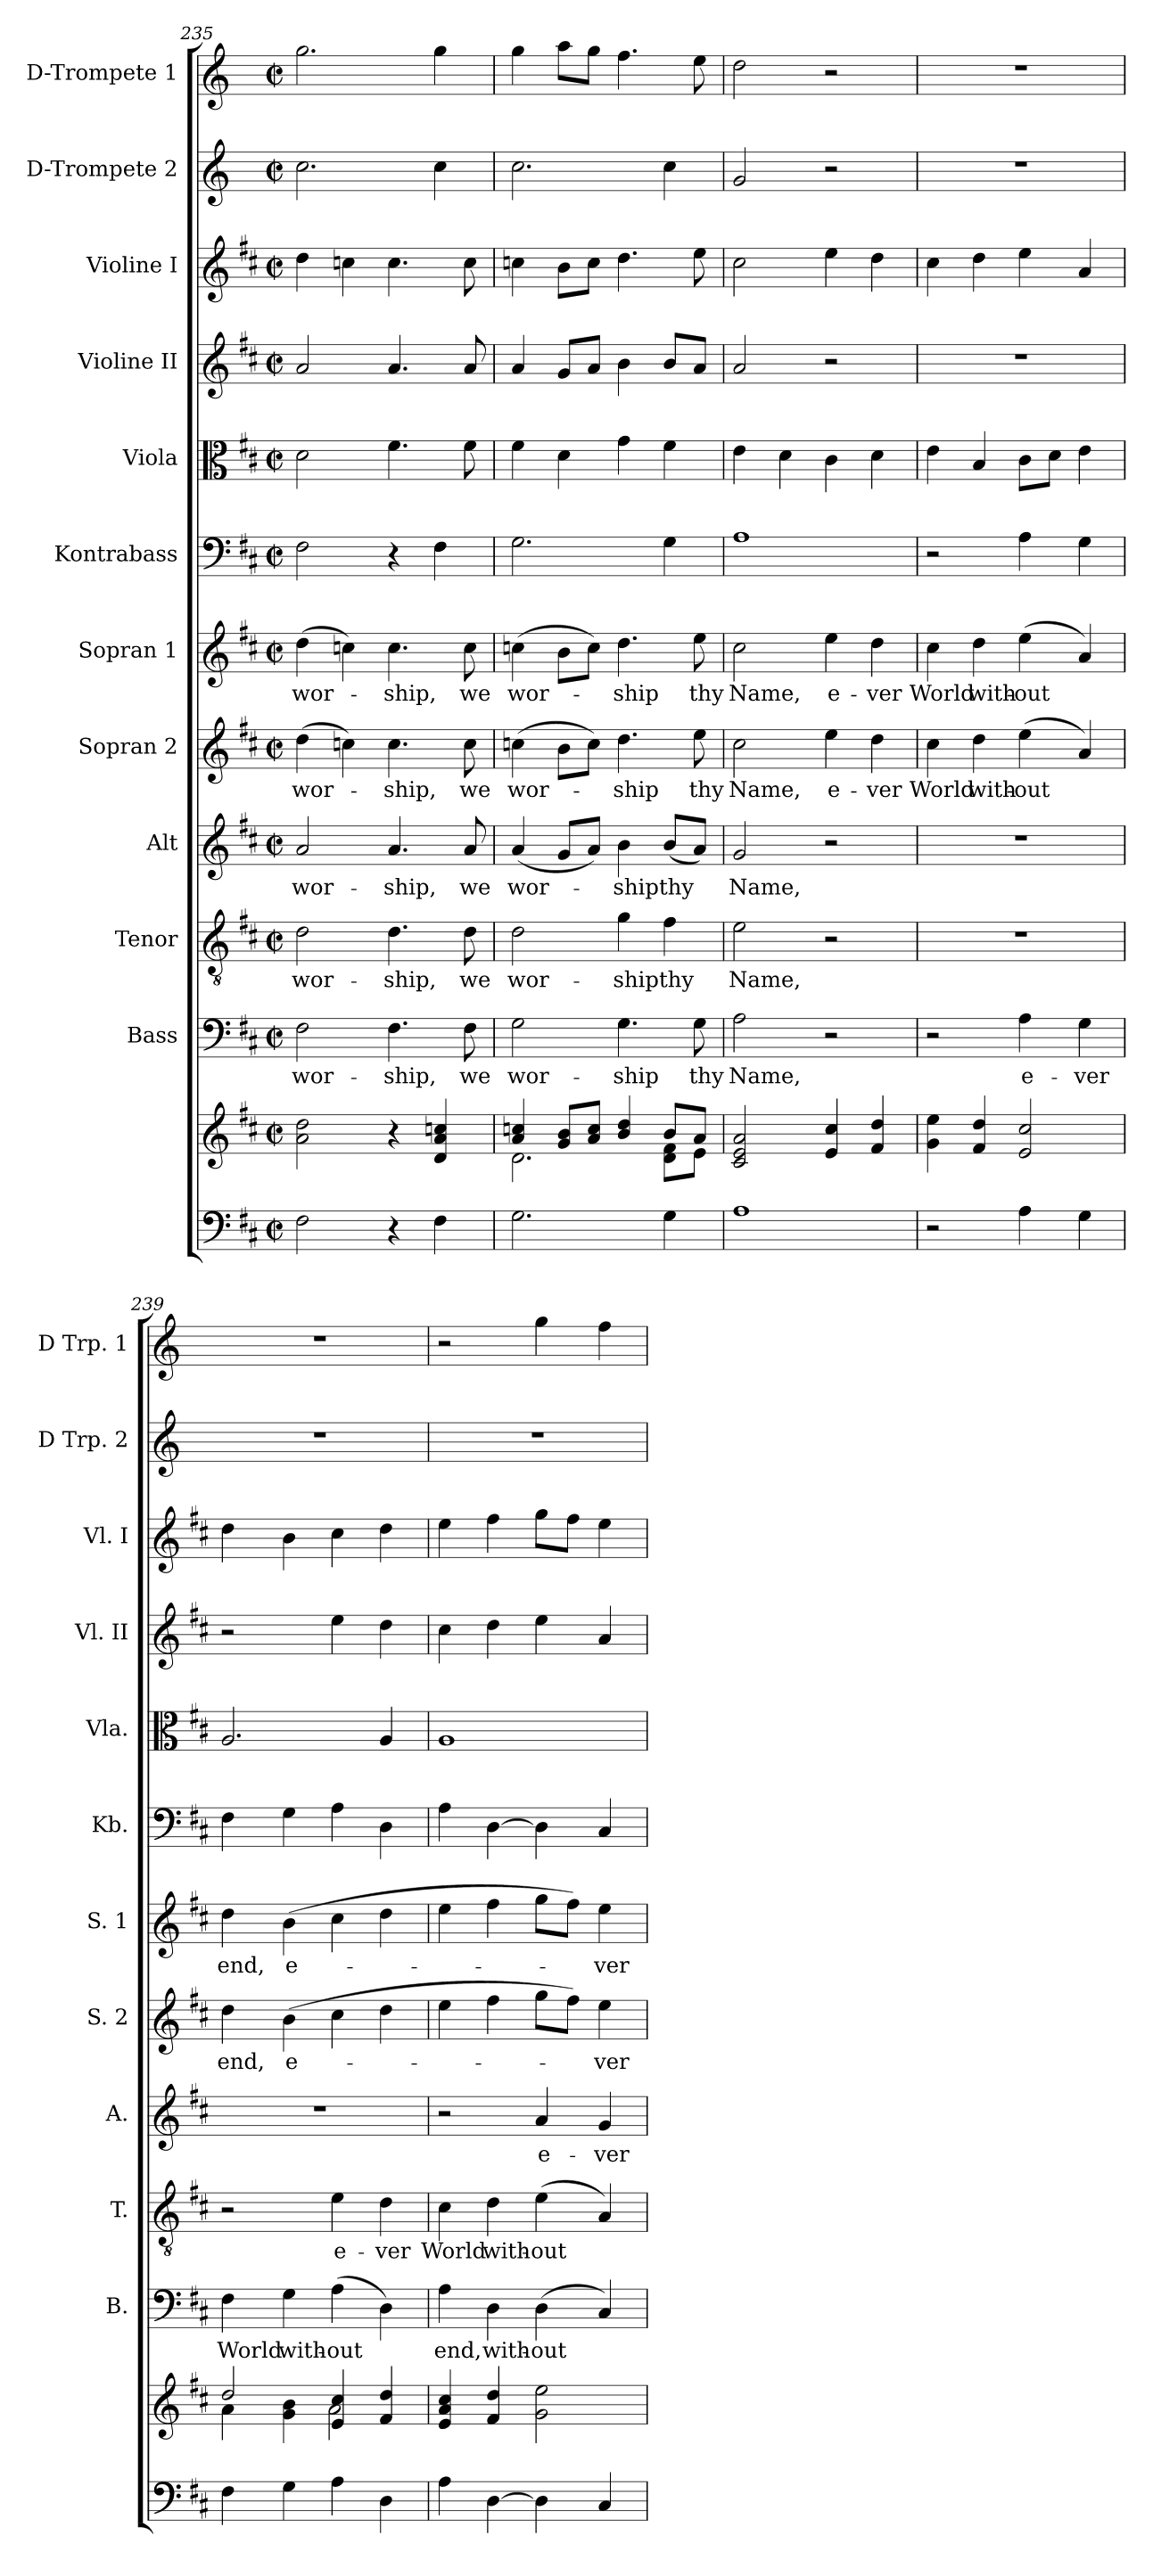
**kern	**kern	**kern	**text	**kern	**text	**kern	**text	**kern	**text	**kern	**text	**kern	**kern	**kern	**kern	**kern	**kern
*part12	*part12	*part11	*part11	*part10	*part10	*part9	*part9	*part8	*part8	*part7	*part7	*part6	*part5	*part4	*part3	*part2	*part1
*staff13	*staff12	*staff11	*staff11	*staff10	*staff10	*staff9	*staff9	*staff8	*staff8	*staff7	*staff7	*staff6	*staff5	*staff4	*staff3	*staff2	*staff1
*	*	*I"Bass	*	*I"Tenor	*	*I"Alt	*	*I"Sopran 2	*	*I"Sopran 1	*	*I"Kontrabass	*I"Viola	*I"Violine II	*I"Violine I	*I"D-Trompete 2	*I"D-Trompete 1
*	*	*I'B.	*	*I'T.	*	*I'A.	*	*I'S. 2	*	*I'S. 1	*	*I'Kb.	*I'Vla.	*I'Vl. II	*I'Vl. I	*I'D Trp. 2	*I'D Trp. 1
*clefF4	*clefG2	*clefF4	*	*clefGv2	*	*clefG2	*	*clefG2	*	*clefG2	*	*clefF4	*clefC3	*clefG2	*clefG2	*clefG2	*clefG2
*	*	*	*	*	*	*	*	*	*	*	*	*ITrd7c12	*	*	*	*ITrd-1c-2	*ITrd-1c-2
*k[f#c#]	*k[f#c#]	*k[f#c#]	*	*k[f#c#]	*	*k[f#c#]	*	*k[f#c#]	*	*k[f#c#]	*	*k[f#c#]	*k[f#c#]	*k[f#c#]	*k[f#c#]	*k[f#c#]	*k[f#c#]
*D:	*D:	*D:	*	*D:	*	*D:	*	*D:	*	*D:	*	*D:	*D:	*D:	*D:	*D:	*D:
*M2/2	*M2/2	*M2/2	*	*M2/2	*	*M2/2	*	*M2/2	*	*M2/2	*	*M2/2	*M2/2	*M2/2	*M2/2	*M2/2	*M2/2
*met(c|)	*met(c|)	*met(c|)	*	*met(c|)	*	*met(c|)	*	*met(c|)	*	*met(c|)	*	*met(c|)	*met(c|)	*met(c|)	*met(c|)	*met(c|)	*met(c|)
=235	=235	=235	=235	=235	=235	=235	=235	=235	=235	=235	=235	=235	=235	=235	=235	=235	=235
!	!	!	!LO:LY:b	!	!LO:LY:b	!	!LO:LY:b	!	!LO:LY:b	!	!LO:LY:b	!	!	!	!	!	!
2F#\	2a\ 2dd\	2F#\	wor-	2d\	wor-	2a/	wor-	(>4dd\	wor-	(>4dd\	wor-	2FF#\	2d\	2a/	4dd\	2.dd\	2.aa\
.	.	.	.	.	.	.	.	4ccn\)	.	4ccn\)	.	.	.	.	4ccn\	.	.
!	!	!	!LO:LY:b	!	!LO:LY:b	!	!LO:LY:b	!	!LO:LY:b	!	!LO:LY:b	!	!	!	!	!	!
4r	4r	4.F#\	-ship,	4.d\	-ship,	4.a/	-ship,	4.cc\	-ship,	4.cc\	-ship,	4r	4.f#\	4.a/	4.cc\	.	.
4F#\	4d/ 4a/ 4ccn/	.	.	.	.	.	.	.	.	.	.	4FF#\	.	.	.	4dd\	4aa\
!	!	!	!LO:LY:b	!	!LO:LY:b	!	!LO:LY:b	!	!LO:LY:b	!	!LO:LY:b	!	!	!	!	!	!
.	.	8F#\	we	8d\	we	8a/	we	8cc\	we	8cc\	we	.	8f#\	8a/	8cc\	.	.
=236	=236	=236	=236	=236	=236	=236	=236	=236	=236	=236	=236	=236	=236	=236	=236	=236	=236
*	*^	*	*	*	*	*	*	*	*	*	*	*	*	*	*	*	*
!	!	!	!	!LO:LY:b	!	!LO:LY:b	!	!LO:LY:b	!	!LO:LY:b	!	!LO:LY:b	!	!	!	!	!	!
2.G\	4a/ 4ccn/	2.d\	2G\	wor-	2d\	wor-	(<4a/	wor-	(>4ccn\	wor-	(>4ccn\	wor-	2.GG\	4f#\	4a/	4ccn\	2.dd\	4aa\
.	8g/ 8b/L	.	.	.	.	.	8g/L	.	8b\L	.	8b\L	.	.	4d\	8g/L	8b\L	.	8bb\L
.	8a/ 8cc/J	.	.	.	.	.	8a/J)	.	8cc\J)	.	8cc\J)	.	.	.	8a/J	8cc\J	.	8aa\J
!	!	!	!	!LO:LY:b	!	!LO:LY:b	!	!LO:LY:b	!	!LO:LY:b	!	!LO:LY:b	!	!	!	!	!	!
.	4b/ 4dd/	.	4.G\	-ship	4g\	-ship	4b\	-ship	4.dd\	-ship	4.dd\	-ship	.	4g\	4b\	4.dd\	.	4.gg\
!	!	!	!	!	!	!LO:LY:b	!	!LO:LY:b	!	!	!	!	!	!	!	!	!	!
4G\	8b/L	8d\ 8f#\L	.	.	4f#\	thy	(<8b/L	thy	.	.	.	.	4GG\	4f#\	8b/L	.	4dd\	.
!	!	!	!	!LO:LY:b	!	!	!	!	!	!LO:LY:b	!	!LO:LY:b	!	!	!	!	!	!
.	8a/J	8e\J	8G\	thy	.	.	8a/J)	.	8ee\	thy	8ee\	thy	.	.	8a/J	8ee\	.	8ff#\
=237	=237	=237	=237	=237	=237	=237	=237	=237	=237	=237	=237	=237	=237	=237	=237	=237	=237	=237
!	!	!	!	!LO:LY:b	!	!LO:LY:b	!	!LO:LY:b	!	!LO:LY:b	!	!LO:LY:b	!	!	!	!	!	!
*	*v	*v	*	*	*	*	*	*	*	*	*	*	*	*	*	*	*	*
1A	2c#/ 2e/ 2a/	2A\	Name,	2e\	Name,	2g/	Name,	2cc#\	Name,	2cc#\	Name,	1AA	4e\	2a/	2cc#\	2a/	2ee\
.	.	.	.	.	.	.	.	.	.	.	.	.	4d\	.	.	.	.
!	!	!	!	!	!	!	!	!	!LO:LY:b	!	!LO:LY:b	!	!	!	!	!	!
.	4e/ 4cc#/	2r	.	2r	.	2r	.	4ee\	e-	4ee\	e-	.	4c#\	2r	4ee\	2r	2r
!	!	!	!	!	!	!	!	!	!LO:LY:b	!	!LO:LY:b	!	!	!	!	!	!
.	4f#/ 4dd/	.	.	.	.	.	.	4dd\	-ver	4dd\	-ver	.	4d\	.	4dd\	.	.
=238	=238	=238	=238	=238	=238	=238	=238	=238	=238	=238	=238	=238	=238	=238	=238	=238	=238
!	!	!	!	!	!	!	!	!	!LO:LY:b	!	!LO:LY:b	!	!	!	!	!	!
2r	4g\ 4ee\	2r	.	1r	.	1r	.	4cc#\	World	4cc#\	World	2r	4e\	1r	4cc#\	1r	1r
!	!	!	!	!	!	!	!	!	!LO:LY:b	!	!LO:LY:b	!	!	!	!	!	!
.	4f#/ 4dd/	.	.	.	.	.	.	4dd\	with-	4dd\	with-	.	4B/	.	4dd\	.	.
!	!	!	!LO:LY:b	!	!	!	!	!	!LO:LY:b	!	!LO:LY:b	!	!	!	!	!	!
4A\	2e/ 2cc#/	4A\	e-	.	.	.	.	(>4ee\	-out	(>4ee\	-out	4AA\	8c#\L	.	4ee\	.	.
.	.	.	.	.	.	.	.	.	.	.	.	.	8d\J	.	.	.	.
!	!	!	!LO:LY:b	!	!	!	!	!	!	!	!	!	!	!	!	!	!
4G\	.	4G\	-ver	.	.	.	.	4a/)	.	4a/)	.	4GG\	4e\	.	4a/	.	.
!!LO:PB:g=z
=239	=239	=239	=239	=239	=239	=239	=239	=239	=239	=239	=239	=239	=239	=239	=239	=239	=239
*	*^	*	*	*	*	*	*	*	*	*	*	*	*	*	*	*	*
!	!	!	!	!LO:LY:b	!	!	!	!	!	!LO:LY:b	!	!LO:LY:b	!	!	!	!	!	!
4F#\	2dd/	4a\	4F#\	World	2r	.	1r	.	4dd\	end,	4dd\	end,	4FF#\	2.A/	2r	4dd\	1r	1r
!	!	!	!	!LO:LY:b	!	!	!	!	!	!LO:LY:b	!	!LO:LY:b	!	!	!	!	!	!
4G\	.	4g\ 4b\	4G\	with-	.	.	.	.	(>4b\	e-	(>4b\	e-	4GG\	.	.	4b\	.	.
!	!	!	!	!LO:LY:b	!	!LO:LY:b	!	!	!	!	!	!	!	!	!	!	!	!
4A\	4e/ 4cc#/	2a\	(>4A\	-out	4e\	e-	.	.	4cc#\	.	4cc#\	.	4AA\	.	4ee\	4cc#\	.	.
!	!	!	!	!	!	!LO:LY:b	!	!	!	!	!	!	!	!	!	!	!	!
4D\	4f#/ 4dd/	.	4D\)	.	4d\	-ver	.	.	4dd\	.	4dd\	.	4DD\	4A/	4dd\	4dd\	.	.
*	*v	*v	*	*	*	*	*	*	*	*	*	*	*	*	*	*	*	*
=240	=240	=240	=240	=240	=240	=240	=240	=240	=240	=240	=240	=240	=240	=240	=240	=240	=240
!	!	!	!LO:LY:b	!	!LO:LY:b	!	!	!	!	!	!	!	!	!	!	!	!
4A\	4e/ 4a/ 4cc#/	4A\	end,	4c#\	World	2r	.	4ee\	.	4ee\	.	4AA\	1A	4cc#\	4ee\	1r	2r
!	!	!	!LO:LY:b	!	!LO:LY:b	!	!	!	!	!	!	!	!	!	!	!	!
[4D\	4f#/ 4dd/	4D\	with-	4d\	with-	.	.	4ff#\	.	4ff#\	.	[4DD\	.	4dd\	4ff#\	.	.
!	!	!	!LO:LY:b	!	!LO:LY:b	!	!LO:LY:b	!	!	!	!	!	!	!	!	!	!
4D\]	2g\ 2ee\	(>4D\	-out	(>4e\	-out	4a/	e-	8gg\L	.	8gg\L	.	4DD\]	.	4ee\	8gg\L	.	4aa\
.	.	.	.	.	.	.	.	8ff#\J)	.	8ff#\J)	.	.	.	.	8ff#\J	.	.
!	!	!	!	!	!	!	!LO:LY:b	!	!LO:LY:b	!	!LO:LY:b	!	!	!	!	!	!
4C#/	.	4C#/)	.	4A/)	.	4g/	-ver	4ee\	-ver	4ee\	-ver	4CC#/	.	4a/	4ee\	.	4gg\
=	=	=	=	=	=	=	=	=	=	=	=	=	=	=	=	=	=
*-	*-	*-	*-	*-	*-	*-	*-	*-	*-	*-	*-	*-	*-	*-	*-	*-	*-
